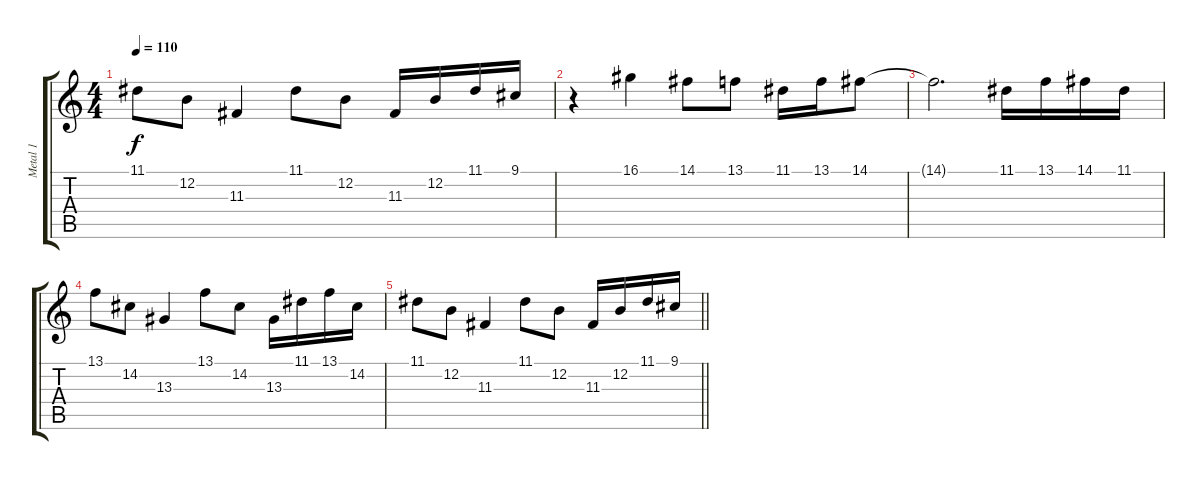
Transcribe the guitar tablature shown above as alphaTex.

\track ("Metal 1" "Metal 1") {instrument trumpet}
\staff {score tabs}
\tuning (E4 B3 G3 D3 A2 E2) {hide}
\ts (4 4)
\tempo 110
\clef g2
\ks c
11.1.8{dy f} 12.2.8 11.3.4 11.1.8 12.2.8 11.3.16 12.2.16 11.1.16 9.1.16 |
r.4 16.1.4 14.1.8 13.1.8 11.1.16 13.1.16 14.1.8 |
14.1{t}.2{d} 11.1.16 13.1.16 14.1.16 11.1.16 |
13.1.8 14.2.8 13.3.4 13.1.8 14.2.8 13.3.16 11.1.16 13.1.16 14.2.16 |
\barLineRight lightlight
11.1.8 12.2.8 11.3.4 11.1.8 12.2.8 11.3.16 12.2.16 11.1.16 9.1.16
